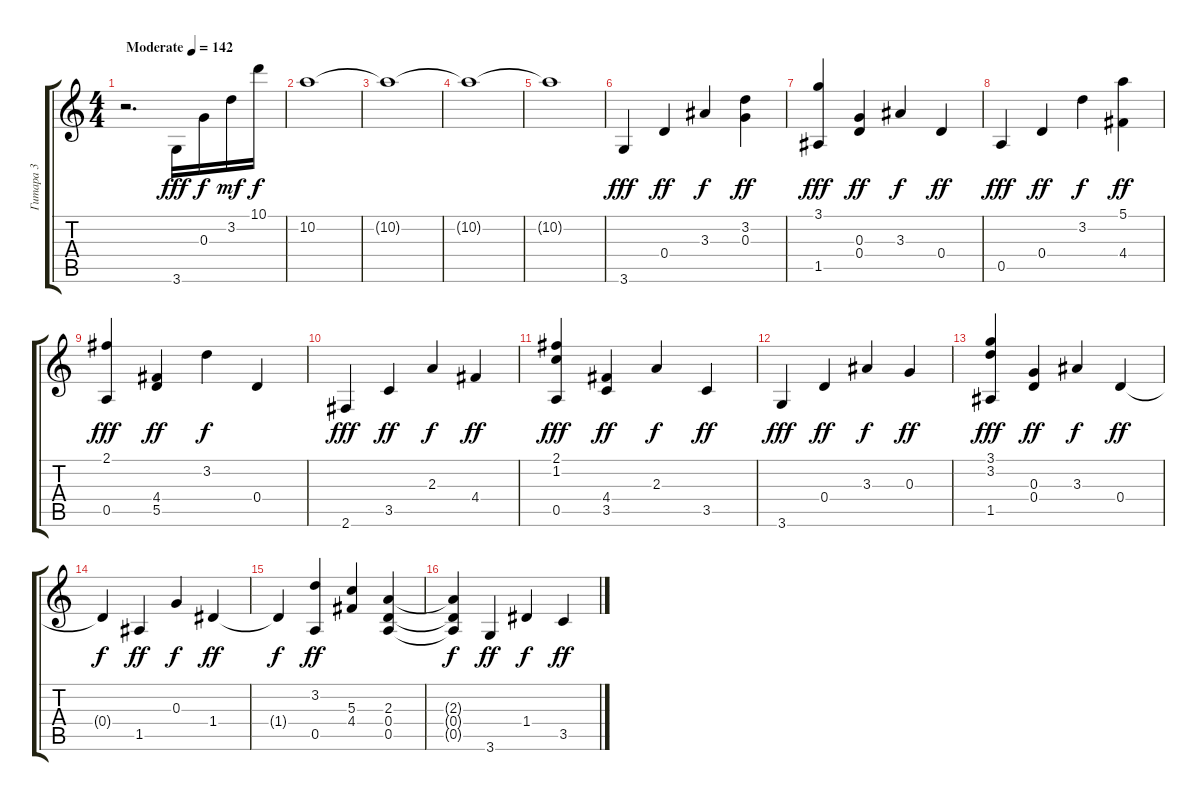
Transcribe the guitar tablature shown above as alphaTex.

\track ("Гитара 3" "Гитара 3") {instrument acousticguitarsteel}
\staff {score tabs}
\tuning (E4 B3 G3 D3 A2 E2) {hide}
\ts (4 4)
\tempo (142 "Moderate")
\clef g2
\ks c
r.2{d dy fff instrument acousticguitarsteel} 3.6.16 0.3.16{dy f} 3.2.16{dy mf} 10.1.16{dy f} |
10.2.1 |
10.2{t}.1 |
10.2{t}.1 |
10.2{t}.1 |
3.6.4{dy fff} 0.4.4{dy ff} 3.3.4{dy f} (3.2 0.3).4{dy ff} |
(3.1 1.5).4{dy fff} (0.3 0.4).4{dy ff} 3.3.4{dy f} 0.4.4{dy ff} |
0.5.4{dy fff} 0.4.4{dy ff} 3.2.4{dy f} (5.1 4.4).4{dy ff} |
(2.1 0.5).4{dy fff} (4.4 5.5).4{dy ff} 3.2.4{dy f} 0.4.4 |
2.6.4{dy fff} 3.5.4{dy ff} 2.3.4{dy f} 4.4.4{dy ff} |
(2.1 1.2 0.5).4{dy fff} (4.4 3.5).4{dy ff} 2.3.4{dy f} 3.5.4{dy ff} |
3.6.4{dy fff} 0.4.4{dy ff} 3.3.4{dy f} 0.3.4{dy ff} |
(3.1 3.2 1.5).4{dy fff} (0.3 0.4).4{dy ff} 3.3.4{dy f} 0.4.4{dy ff} |
0.4{t}.4{dy f} 1.5.4{dy ff} 0.3.4{dy f} 1.4.4{dy ff} |
1.4{t}.4{dy f} (3.2 0.5).4{dy ff} (5.3 4.4).4 (2.3 0.4 0.5).4 |
(2.3{t} 0.4{t} 0.5{t}).4{dy f} 3.6.4{dy ff} 1.4.4{dy f} 3.5.4{dy ff}
